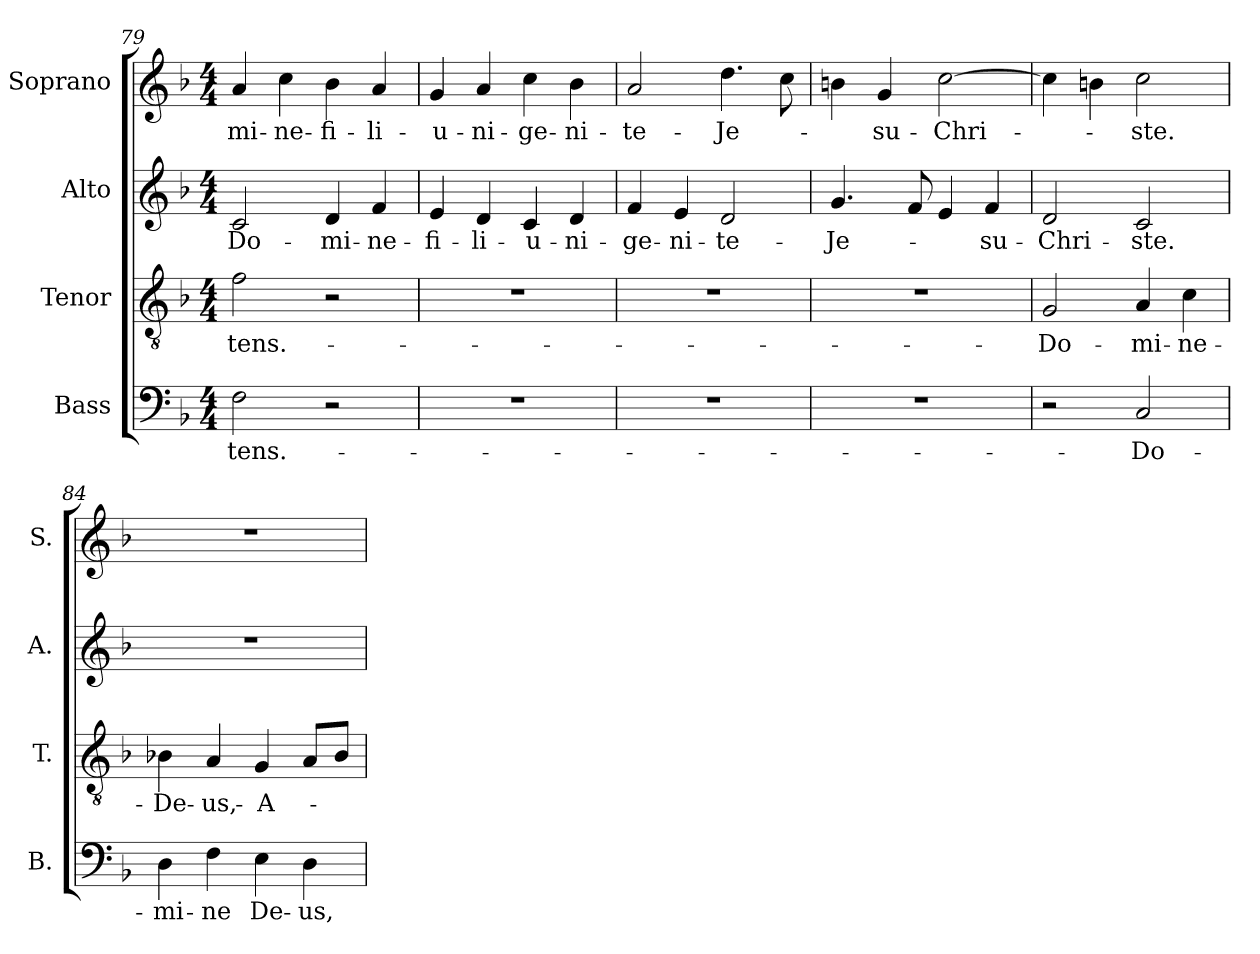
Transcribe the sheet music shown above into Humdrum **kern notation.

**kern	**text	**kern	**text	**kern	**text	**kern	**text
*part4	*part4	*part3	*part3	*part2	*part2	*part1	*part1
*staff4	*staff4	*staff3	*staff3	*staff2	*staff2	*staff1	*staff1
*I"Bass	*	*I"Tenor	*	*I"Alto	*	*I"Soprano	*
*I'B.	*	*I'T.	*	*I'A.	*	*I'S.	*
*clefF4	*	*clefGv2	*	*clefG2	*	*clefG2	*
*	*	*ITrd7c12	*	*	*	*	*
*k[b-]	*	*k[b-]	*	*k[b-]	*	*k[b-]	*
*F:	*	*F:	*	*F:	*	*F:	*
*M4/4	*	*M4/4	*	*M4/4	*	*M4/4	*
=79	=79	=79	=79	=79	=79	=79	=79
!	!LO:LY:b:color=#000000	!	!	!	!	!	!
!	!	!	!LO:LY:b:color=#000000	!	!	!	!
!	!	!	!	!	!LO:LY:b:color=#000000	!	!
!	!	!	!	!	!	!	!LO:LY:b:color=#000000
2Fi\	-tens.-	2Fi\	-tens.-	2ci/	-Do-	4ai/	-mi-
!	!	!	!	!	!	!	!LO:LY:b:color=#000000
.	.	.	.	.	.	4cci\	-ne-
!	!	!	!	!	!LO:LY:b:color=#000000	!	!
!	!	!	!	!	!	!	!LO:LY:b:color=#000000
2r	.	2r	.	4di/	-mi-	4b-i\	-fi-
!	!	!	!	!	!LO:LY:b:color=#000000	!	!
!	!	!	!	!	!	!	!LO:LY:b:color=#000000
.	.	.	.	4fi/	-ne-	4ai/	-li-
!!LO:LB:g=z
=80	=80	=80	=80	=80	=80	=80	=80
!	!	!	!	!	!LO:LY:b:color=#000000	!	!
!	!	!	!	!	!	!	!LO:LY:b:color=#000000
1r	.	1r	.	4ei/	-fi-	4gi/	-u-
!	!	!	!	!	!LO:LY:b:color=#000000	!	!
!	!	!	!	!	!	!	!LO:LY:b:color=#000000
.	.	.	.	4di/	-li-	4ai/	-ni-
!	!	!	!	!	!LO:LY:b:color=#000000	!	!
!	!	!	!	!	!	!	!LO:LY:b:color=#000000
.	.	.	.	4ci/	-u-	4cci\	-ge-
!	!	!	!	!	!LO:LY:b:color=#000000	!	!
!	!	!	!	!	!	!	!LO:LY:b:color=#000000
.	.	.	.	4di/	-ni-	4b-i\	-ni-
=81	=81	=81	=81	=81	=81	=81	=81
!	!	!	!	!	!LO:LY:b:color=#000000	!	!
!	!	!	!	!	!	!	!LO:LY:b:color=#000000
1r	.	1r	.	4fi/	-ge-	2ai/	-te-
!	!	!	!	!	!LO:LY:b:color=#000000	!	!
.	.	.	.	4ei/	-ni-	.	.
!	!	!	!	!	!LO:LY:b:color=#000000	!	!
!	!	!	!	!	!	!	!LO:LY:b:color=#000000
.	.	.	.	2di/	-te-	4.ddi\	-Je-
.	.	.	.	.	.	8cci\	.
=82	=82	=82	=82	=82	=82	=82	=82
!	!	!	!	!	!LO:LY:b:color=#000000	!	!
1r	.	1r	.	4.gi/	-Je-	4bni\	.
!	!	!	!	!	!	!	!LO:LY:b:color=#000000
.	.	.	.	.	.	4gi/	-su-
.	.	.	.	8fi/	.	.	.
!	!	!	!	!	!	!	!LO:LY:b:color=#000000
.	.	.	.	4ei/	.	[2cci\	-Chri-
!	!	!	!	!	!LO:LY:b:color=#000000	!	!
.	.	.	.	4fi/	-su-	.	.
=83	=83	=83	=83	=83	=83	=83	=83
!	!	!	!LO:LY:b:color=#000000	!	!	!	!
!	!	!	!	!	!LO:LY:b:color=#000000	!	!
2r	.	2GGi/	-Do-	2di/	-Chri-	4cci\]	.
.	.	.	.	.	.	4bni\	.
!	!LO:LY:b:color=#000000	!	!	!	!	!	!
!	!	!	!LO:LY:b:color=#000000	!	!	!	!
!	!	!	!	!	!LO:LY:b:color=#000000	!	!
!	!	!	!	!	!	!	!LO:LY:b:color=#000000
2Ci/	-Do-	4AAi/	-mi-	2ci/	-ste.-	2cci\	-ste.-
!	!	!	!LO:LY:b:color=#000000	!	!	!	!
.	.	4Ci\	-ne-	.	.	.	.
=84	=84	=84	=84	=84	=84	=84	=84
!	!LO:LY:b:color=#000000	!	!	!	!	!	!
!	!	!	!LO:LY:b:color=#000000	!	!	!	!
4Di\	-mi-	4BB-Xi\	-De-	1r	.	1r	.
!	!LO:LY:b:color=#000000	!	!	!	!	!	!
!	!	!	!LO:LY:b:color=#000000	!	!	!	!
4Fi\	-ne	4AAi/	-us,-	.	.	.	.
!	!LO:LY:b:color=#000000	!	!	!	!	!	!
!	!	!	!LO:LY:b:color=#000000	!	!	!	!
4Ei\	De-	4GGi/	-A-	.	.	.	.
!	!LO:LY:b:color=#000000	!	!	!	!	!	!
4Di\	-us,-	8AAi/L	.	.	.	.	.
.	.	8BB-i/J	.	.	.	.	.
=	=	=	=	=	=	=	=
*-	*-	*-	*-	*-	*-	*-	*-
